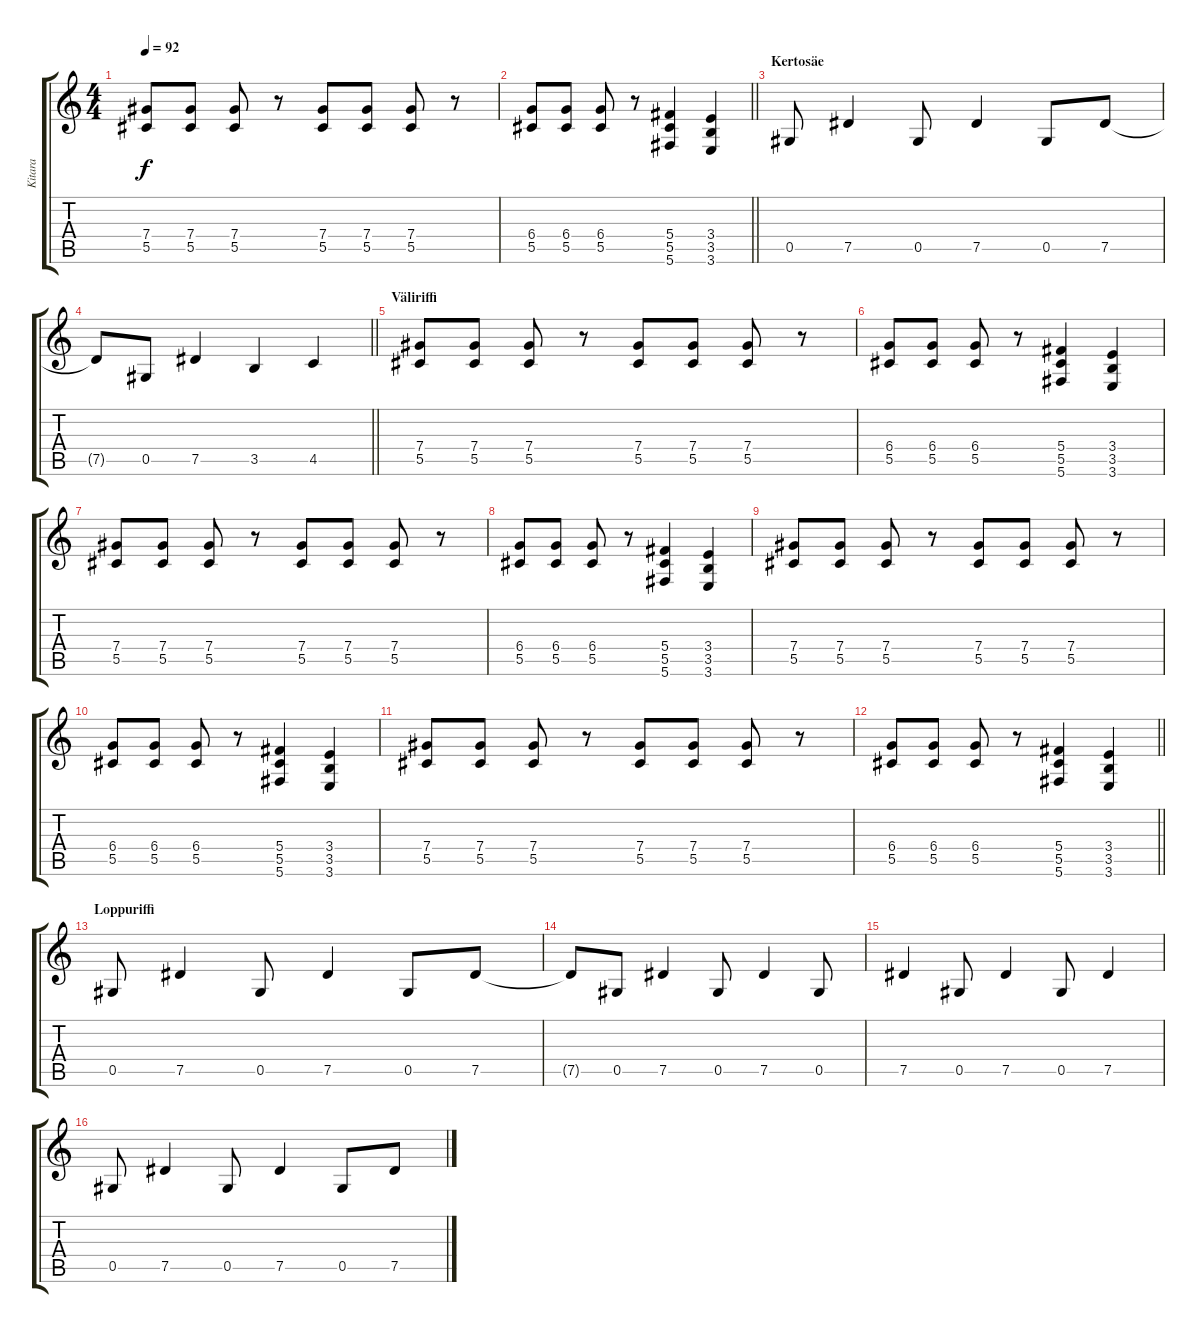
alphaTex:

\track ("Kitara" "Kitara") {instrument distortionguitar}
\staff {score tabs}
\tuning (Eb4 Bb3 Gb3 Db3 Ab2 Db2) {hide}
\ts (4 4)
\tempo 92
\clef g2
\ks c
(7.4 5.5).8{dy f} (7.4 5.5).8 (7.4 5.5).8 r.8 (7.4 5.5).8 (7.4 5.5).8 (7.4 5.5).8 r.8 |
\barLineRight lightlight
(6.4 5.5).8 (6.4 5.5).8 (6.4 5.5).8 r.8 (5.4 5.5 5.6).4 (3.4 3.5 3.6).4 |
\section ("" "Kertosäe")
0.5.8 7.5.4 0.5.8 7.5.4 0.5.8 7.5.8 |
\barLineRight lightlight
7.5{t}.8 0.5.8 7.5.4 3.5.4 4.5.4 |
\section ("" "Väliriffi")
(7.4 5.5).8 (7.4 5.5).8 (7.4 5.5).8 r.8 (7.4 5.5).8 (7.4 5.5).8 (7.4 5.5).8 r.8 |
(6.4 5.5).8 (6.4 5.5).8 (6.4 5.5).8 r.8 (5.4 5.5 5.6).4 (3.4 3.5 3.6).4 |
(7.4 5.5).8 (7.4 5.5).8 (7.4 5.5).8 r.8 (7.4 5.5).8 (7.4 5.5).8 (7.4 5.5).8 r.8 |
(6.4 5.5).8 (6.4 5.5).8 (6.4 5.5).8 r.8 (5.4 5.5 5.6).4 (3.4 3.5 3.6).4 |
(7.4 5.5).8 (7.4 5.5).8 (7.4 5.5).8 r.8 (7.4 5.5).8 (7.4 5.5).8 (7.4 5.5).8 r.8 |
(6.4 5.5).8 (6.4 5.5).8 (6.4 5.5).8 r.8 (5.4 5.5 5.6).4 (3.4 3.5 3.6).4 |
(7.4 5.5).8 (7.4 5.5).8 (7.4 5.5).8 r.8 (7.4 5.5).8 (7.4 5.5).8 (7.4 5.5).8 r.8 |
\barLineRight lightlight
(6.4 5.5).8 (6.4 5.5).8 (6.4 5.5).8 r.8 (5.4 5.5 5.6).4 (3.4 3.5 3.6).4 |
\section ("" "Loppuriffi")
0.5.8 7.5.4 0.5.8 7.5.4 0.5.8 7.5.8 |
7.5{t}.8 0.5.8 7.5.4 0.5.8 7.5.4 0.5.8 |
7.5.4 0.5.8 7.5.4 0.5.8 7.5.4 |
0.5.8 7.5.4 0.5.8 7.5.4 0.5.8 7.5.8
